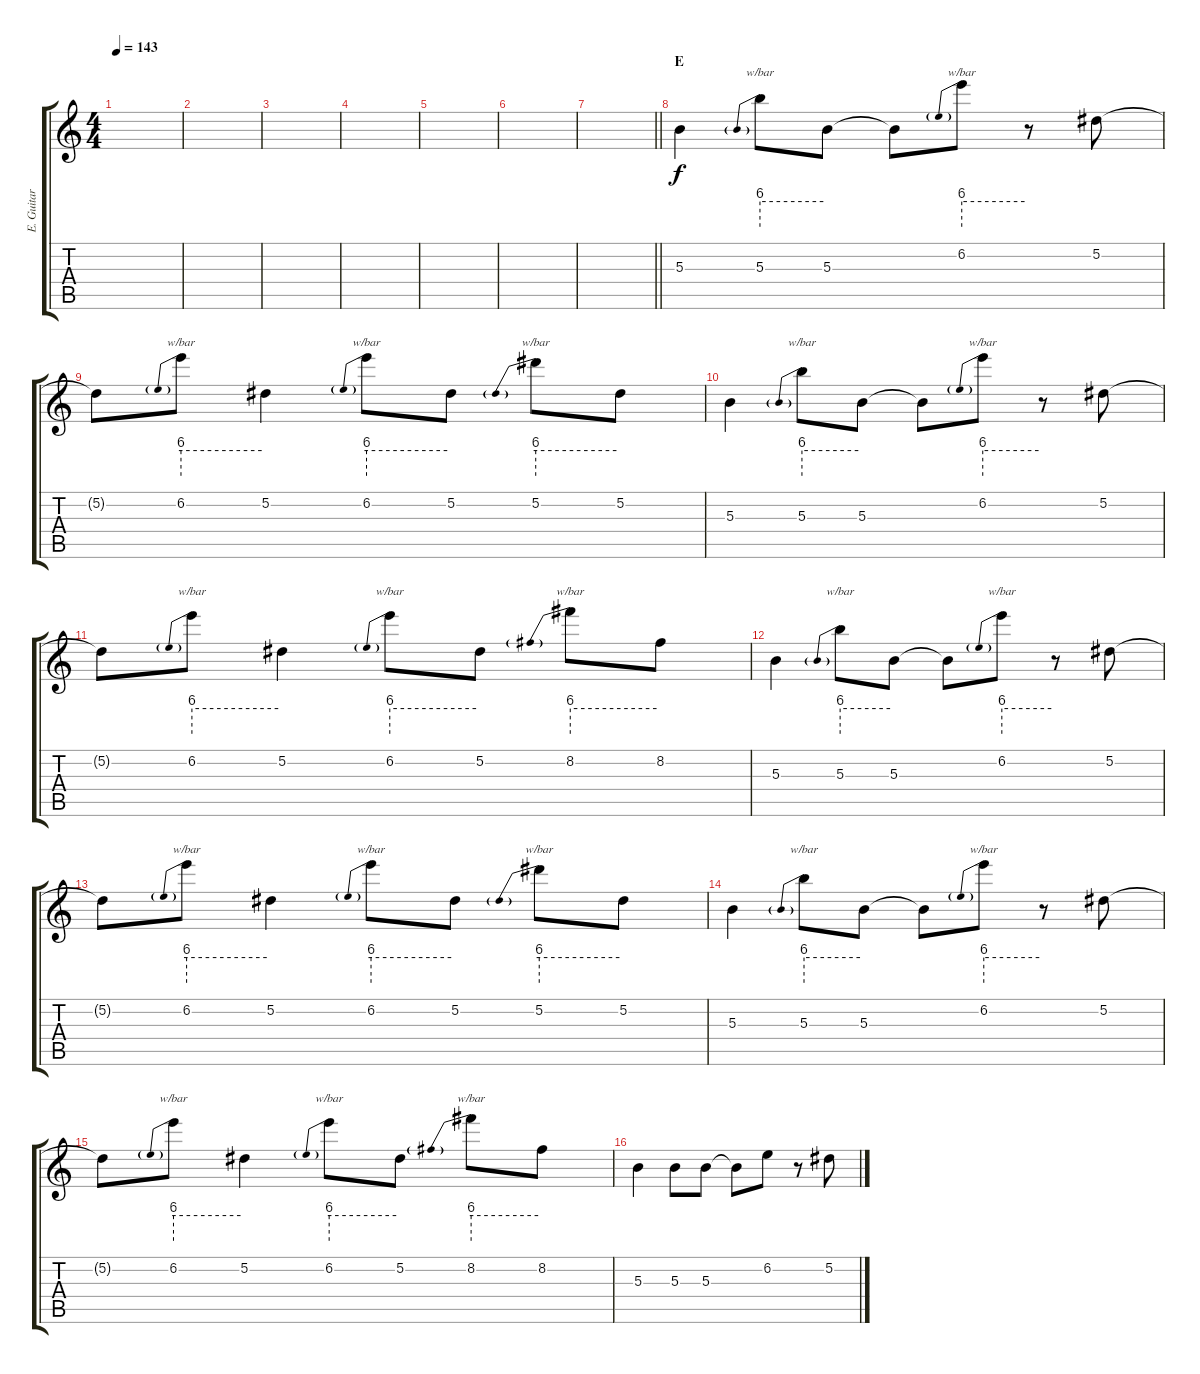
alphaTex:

\track ("E. Guitar I" "E. Guitar ") {instrument distortionguitar}
\staff {score tabs}
\tuning (Eb4 Bb3 Gb3 Db3 Ab2 Eb2) {hide}
\ts (4 4)
\tempo 143
\clef g2
\ks c
|
|
|
|
|
|
\barLineRight lightlight
|
\section ("" "E")
5.3.4 5.3.8{tbe (predive default 0 24 60 24)} 5.3.8 5.3{t}.8 6.2.8{tbe (predive default 0 24 60 24)} r.8 5.2.8 |
5.2{t}.8 6.2.8{tbe (predive default 0 24 60 24)} 5.2.4 6.2.8{tbe (predive default 0 24 60 24)} 5.2.8 5.2.8{tbe (predive default 0 24 60 24)} 5.2.8 |
5.3.4 5.3.8{tbe (predive default 0 24 60 24)} 5.3.8 5.3{t}.8 6.2.8{tbe (predive default 0 24 60 24)} r.8 5.2.8 |
5.2{t}.8 6.2.8{tbe (predive default 0 24 60 24)} 5.2.4 6.2.8{tbe (predive default 0 24 60 24)} 5.2.8 8.2.8{tbe (predive default 0 24 60 24)} 8.2.8 |
5.3.4 5.3.8{tbe (predive default 0 24 60 24)} 5.3.8 5.3{t}.8 6.2.8{tbe (predive default 0 24 60 24)} r.8 5.2.8 |
5.2{t}.8 6.2.8{tbe (predive default 0 24 60 24)} 5.2.4 6.2.8{tbe (predive default 0 24 60 24)} 5.2.8 5.2.8{tbe (predive default 0 24 60 24)} 5.2.8 |
5.3.4 5.3.8{tbe (predive default 0 24 60 24)} 5.3.8 5.3{t}.8 6.2.8{tbe (predive default 0 24 60 24)} r.8 5.2.8 |
5.2{t}.8 6.2.8{tbe (predive default 0 24 60 24)} 5.2.4 6.2.8{tbe (predive default 0 24 60 24)} 5.2.8 8.2.8{tbe (predive default 0 24 60 24)} 8.2.8 |
5.3.4 5.3.8 5.3.8 5.3{t}.8 6.2.8 r.8 5.2.8
